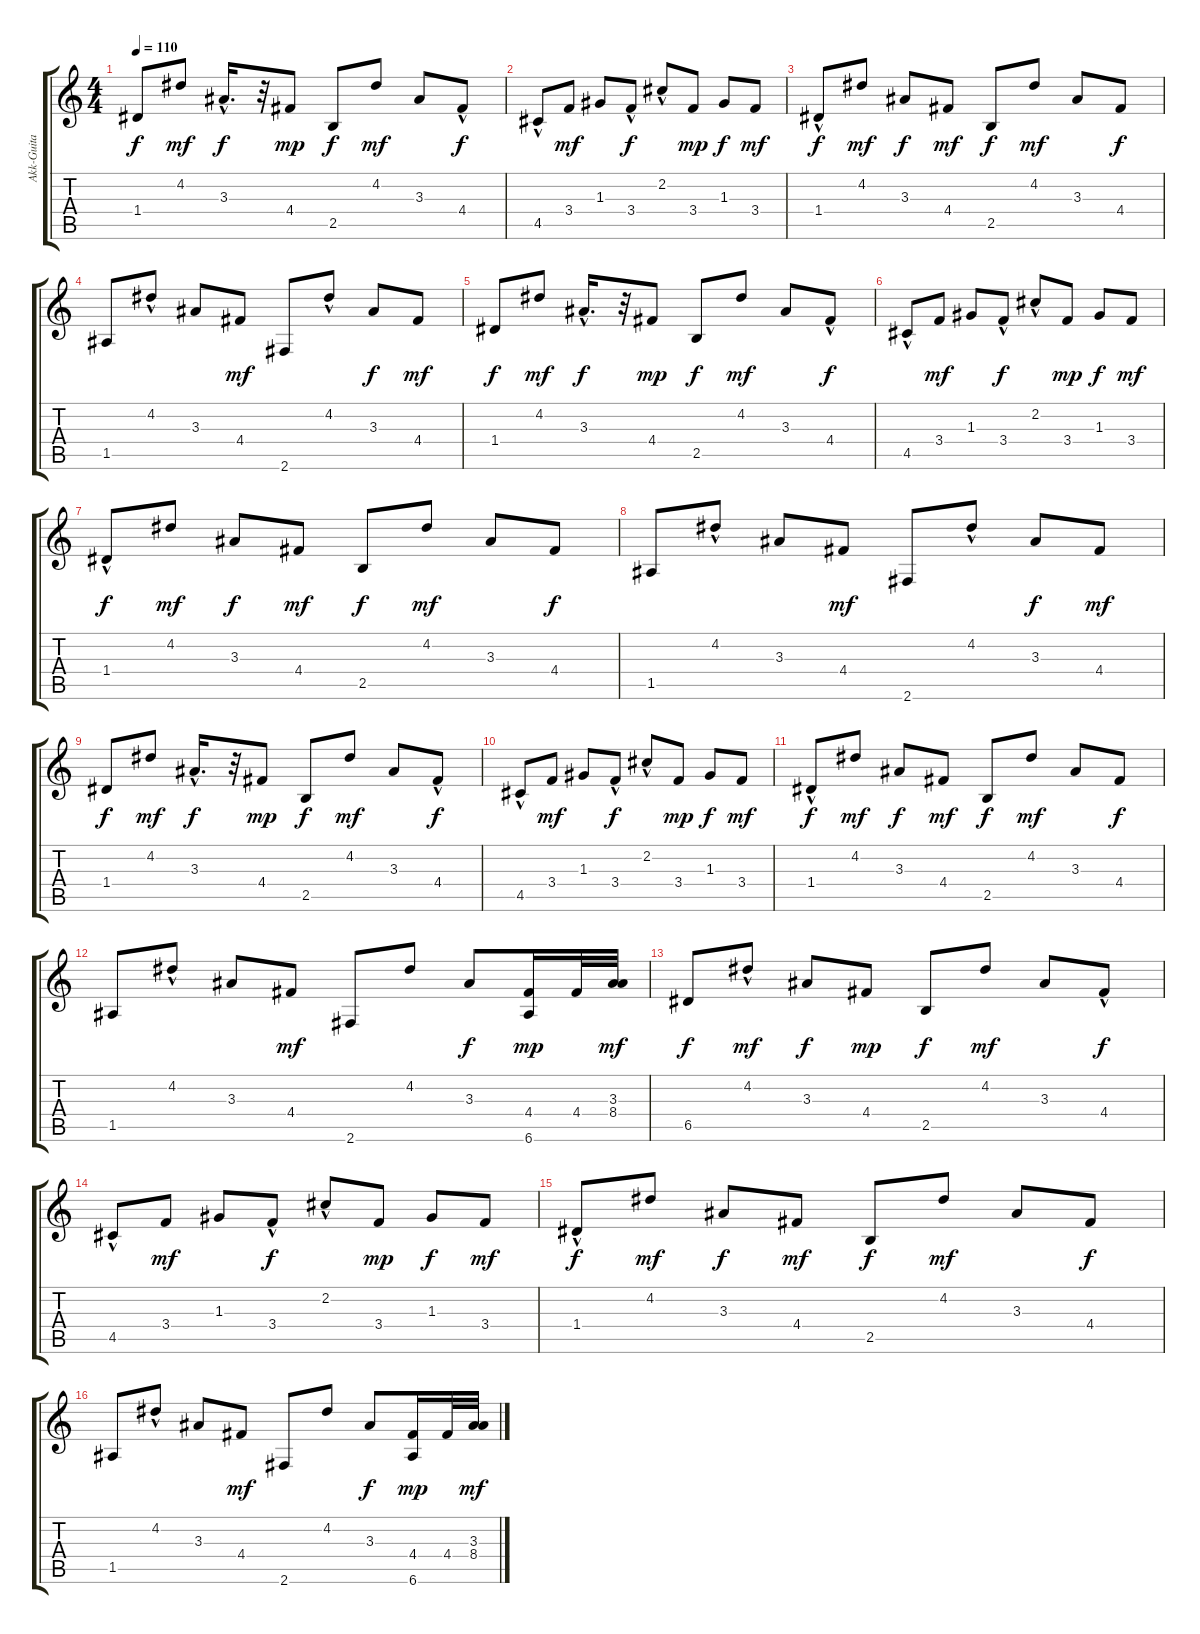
\track ("Akk-Guita" "Akk-Guita") {instrument acousticguitarsteel}
\staff {score tabs}
\tuning (E4 B3 G3 D3 A2 E2) {hide}
\ts (4 4)
\tempo 110
\clef g2
\ks c
1.4.8{dy f} 4.2.8{dy mf} 3.3{hac}.16{d dy f} r.32 4.4.8{dy mp} 2.5.8{dy f} 4.2.8{dy mf} 3.3.8 4.4{hac}.8{dy f} |
4.5{hac}.8 3.4.8{dy mf} 1.3.8 3.4{hac}.8{dy f} 2.2{hac}.8 3.4.8{dy mp} 1.3.8{dy f} 3.4.8{dy mf} |
1.4{hac}.8{dy f} 4.2.8{dy mf} 3.3.8{dy f} 4.4.8{dy mf} 2.5.8{dy f} 4.2.8{dy mf} 3.3.8 4.4.8{dy f} |
1.5.8 4.2{hac}.8 3.3.8 4.4.8{dy mf} 2.6.8 4.2{hac}.8 3.3.8{dy f} 4.4.8{dy mf} |
1.4.8{dy f} 4.2.8{dy mf} 3.3{hac}.16{d dy f} r.32 4.4.8{dy mp} 2.5.8{dy f} 4.2.8{dy mf} 3.3.8 4.4{hac}.8{dy f} |
4.5{hac}.8 3.4.8{dy mf} 1.3.8 3.4{hac}.8{dy f} 2.2{hac}.8 3.4.8{dy mp} 1.3.8{dy f} 3.4.8{dy mf} |
1.4{hac}.8{dy f} 4.2.8{dy mf} 3.3.8{dy f} 4.4.8{dy mf} 2.5.8{dy f} 4.2.8{dy mf} 3.3.8 4.4.8{dy f} |
1.5.8 4.2{hac}.8 3.3.8 4.4.8{dy mf} 2.6.8 4.2{hac}.8 3.3.8{dy f} 4.4.8{dy mf} |
1.4.8{dy f} 4.2.8{dy mf} 3.3{hac}.16{d dy f} r.32 4.4.8{dy mp} 2.5.8{dy f} 4.2.8{dy mf} 3.3.8 4.4{hac}.8{dy f} |
4.5{hac}.8 3.4.8{dy mf} 1.3.8 3.4{hac}.8{dy f} 2.2{hac}.8 3.4.8{dy mp} 1.3.8{dy f} 3.4.8{dy mf} |
1.4{hac}.8{dy f} 4.2.8{dy mf} 3.3.8{dy f} 4.4.8{dy mf} 2.5.8{dy f} 4.2.8{dy mf} 3.3.8 4.4.8{dy f} |
1.5.8 4.2{hac}.8 3.3.8 4.4.8{dy mf} 2.6.8 4.2.8 3.3.8{dy f} (4.4 6.6).16{dy mp} 4.4.32 (3.3 8.4).32{dy mf} |
6.5.8{dy f} 4.2{hac}.8{dy mf} 3.3.8{dy f} 4.4.8{dy mp} 2.5.8{dy f} 4.2.8{dy mf} 3.3.8 4.4{hac}.8{dy f} |
4.5{hac}.8 3.4.8{dy mf} 1.3.8 3.4{hac}.8{dy f} 2.2{hac}.8 3.4.8{dy mp} 1.3.8{dy f} 3.4.8{dy mf} |
1.4{hac}.8{dy f} 4.2.8{dy mf} 3.3.8{dy f} 4.4.8{dy mf} 2.5.8{dy f} 4.2.8{dy mf} 3.3.8 4.4.8{dy f} |
1.5.8 4.2{hac}.8 3.3.8 4.4.8{dy mf} 2.6.8 4.2.8 3.3.8{dy f} (4.4 6.6).16{dy mp} 4.4.32 (3.3 8.4).32{dy mf}
